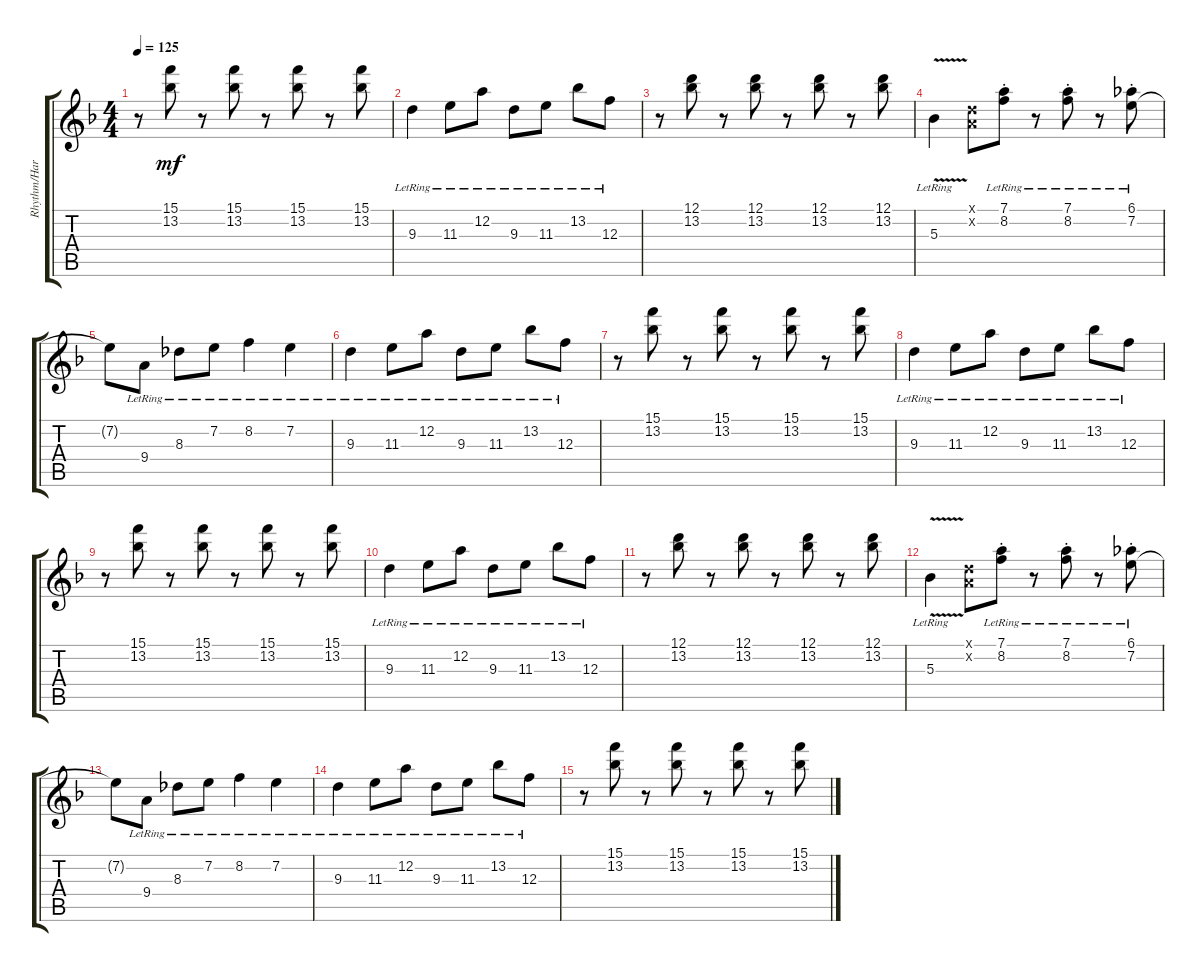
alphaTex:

\track ("Rhythm/Harmony" "Rhythm/Har") {instrument electricguitarjazz}
\staff {score tabs}
\tuning (D4 A3 F3 C3 G2 C2) {hide}
\ts (4 4)
\tempo 125
\clef g2
\ks dminor
r.8{dy mf} (15.1 13.2).8 r.8 (15.1 13.2).8 r.8 (15.1 13.2).8 r.8 (15.1 13.2).8 |
9.3{lr}.4 11.3{lr}.8 12.2{lr}.8 9.3{lr}.8 11.3{lr}.8 13.2{lr}.8 12.3{lr}.8 |
r.8 (12.1 13.2).8 r.8 (12.1 13.2).8 r.8 (12.1 13.2).8 r.8 (12.1 13.2).8 |
5.3{v lr}.4 (0.1{x} 0.2{x}).8 (7.1{st} 8.2{st lr}).8 r.8 (7.1{st} 8.2{st lr}).8 r.8 (6.1{st} 7.2{st lr}).8 |
7.2{t}.8 9.4{lr}.8 8.3{lr}.8 7.2{lr}.8 8.2{lr}.4 7.2{lr}.4 |
9.3{lr}.4 11.3{lr}.8 12.2{lr}.8 9.3{lr}.8 11.3{lr}.8 13.2{lr}.8 12.3{lr}.8 |
r.8 (15.1 13.2).8 r.8 (15.1 13.2).8 r.8 (15.1 13.2).8 r.8 (15.1 13.2).8 |
9.3{lr}.4 11.3{lr}.8 12.2{lr}.8 9.3{lr}.8 11.3{lr}.8 13.2{lr}.8 12.3{lr}.8 |
r.8 (15.1 13.2).8 r.8 (15.1 13.2).8 r.8 (15.1 13.2).8 r.8 (15.1 13.2).8 |
9.3{lr}.4 11.3{lr}.8 12.2{lr}.8 9.3{lr}.8 11.3{lr}.8 13.2{lr}.8 12.3{lr}.8 |
r.8 (12.1 13.2).8 r.8 (12.1 13.2).8 r.8 (12.1 13.2).8 r.8 (12.1 13.2).8 |
5.3{v lr}.4 (0.1{x} 0.2{x}).8 (7.1{st} 8.2{st lr}).8 r.8 (7.1{st} 8.2{st lr}).8 r.8 (6.1{st} 7.2{st lr}).8 |
7.2{t}.8 9.4{lr}.8 8.3{lr}.8 7.2{lr}.8 8.2{lr}.4 7.2{lr}.4 |
9.3{lr}.4 11.3{lr}.8 12.2{lr}.8 9.3{lr}.8 11.3{lr}.8 13.2{lr}.8 12.3{lr}.8 |
r.8 (15.1 13.2).8 r.8 (15.1 13.2).8 r.8 (15.1 13.2).8 r.8 (15.1 13.2).8
